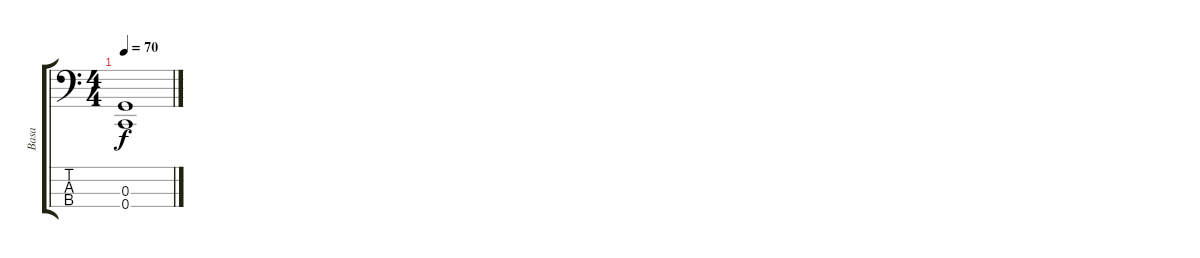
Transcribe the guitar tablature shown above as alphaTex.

\track ("Basa" "Basa") {instrument electricbasspick}
\staff {score tabs}
\tuning (F2 C2 G1 C1) {hide}
\ts (4 4)
\tempo 70
\clef f4
\ks c
(0.3{t} 0.4{t}).1{dy f volume 0}
